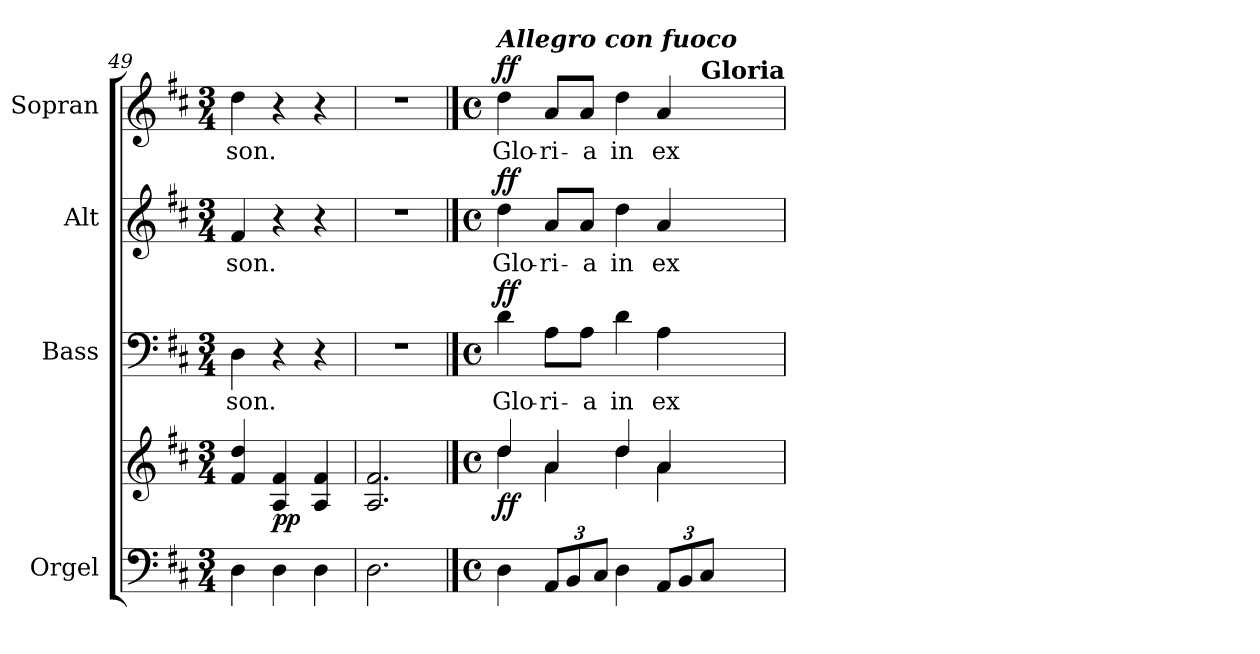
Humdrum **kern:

**kern	**kern	**dynam	**kern	**text	**dynam	**kern	**text	**dynam	**kern	**text	**dynam
*part4	*part4	*part4	*part3	*part3	*part3	*part2	*part2	*part2	*part1	*part1	*part1
*staff5	*staff4	*staff4/5	*staff3	*staff3	*staff3	*staff2	*staff2	*staff2	*staff1	*staff1	*staff1
*I"Orgel	*	*	*I"Bass	*	*	*I"Alt	*	*	*I"Sopran	*	*
*	*	*	*I'B.	*	*	*I'A.	*	*	*I'S.	*	*
*clefF4	*clefG2	*	*clefF4	*	*	*clefG2	*	*	*clefG2	*	*
*k[f#c#]	*k[f#c#]	*	*k[f#c#]	*	*	*k[f#c#]	*	*	*k[f#c#]	*	*
*D:	*D:	*	*D:	*	*	*D:	*	*	*D:	*	*
*M3/4	*M3/4	*	*M3/4	*	*	*M3/4	*	*	*M3/4	*	*
=49	=49	=49	=49	=49	=49	=49	=49	=49	=49	=49	=49
!	!	!	!	!LO:LY:b	!	!	!LO:LY:b	!	!	!LO:LY:b	!
4D\	4f#/ 4dd/	.	4D\	-son.	.	4f#/	-son.	.	4dd\	-son.	.
!	!	!LO:DY:b	!	!	!	!	!	!	!	!	!
4D\	4A/ 4f#/	pp	4r	.	.	4r	.	.	4r	.	.
4D\	4A/ 4f#/	.	4r	.	.	4r	.	.	4r	.	.
=50	=50	=50	=50	=50	=50	=50	=50	=50	=50	=50	=50
2.D\	2.A/ 2.f#/	.	2.r	.	.	2.r	.	.	2.r	.	.
!!LO:PB:g=z
==51	==51	==51	==51	==51	==51	==51	==51	==51	==51	==51	==51
*M4/4	*M4/4	*	*M4/4	*	*	*M4/4	*	*	*M4/4	*	*
*met(c)	*met(c)	*	*met(c)	*	*	*met(c)	*	*	*met(c)	*	*
*	*^	*	*	*	*	*	*	*	*	*	*
!	!	!	!	!	!	!	!	!	!	!LO:TX:a:Bi:t=Allegro con fuoco	!	!
!	!	!	!LO:DY:b	!	!LO:LY:b	!LO:DY:a	!	!LO:LY:b	!LO:DY:a	!	!LO:LY:b	!LO:DY:a
4D\	4dd/	4dd\	ff	4d\	Glo-	ff	4dd\	Glo-	ff	4dd\	Glo-	ff
!	!	!	!	!	!LO:LY:b	!	!	!LO:LY:b	!	!	!LO:LY:b	!
12AA/L	4a/	4a\	.	8A\L	-ri-	.	8a/L	-ri-	.	8a/L	-ri-	.
12BB/	.	.	.	.	.	.	.	.	.	.	.	.
!	!	!	!	!	!LO:LY:b	!	!	!LO:LY:b	!	!	!LO:LY:b	!
.	.	.	.	8A\J	-a	.	8a/J	-a	.	8a/J	-a	.
12C#/J	.	.	.	.	.	.	.	.	.	.	.	.
!	!	!	!	!	!LO:LY:b	!	!	!LO:LY:b	!	!	!LO:LY:b	!
4D\	4dd/	4dd\	.	4d\	in	.	4dd\	in	.	4dd\	in	.
!	!	!	!	!	!LO:LY:b	!	!	!LO:LY:b	!	!	!LO:LY:b	!
12AA/L	4a/	4a\	.	4A\	ex-	.	4a/	ex-	.	4a/	ex-	.
12BB/	.	.	.	.	.	.	.	.	.	.	.	.
12C#/J	.	.	.	.	.	.	.	.	.	.	.	.
2ryy	2ryy	2ryy	.	2ryy	.	.	2ryy	.	.	2ryy	.	.
!	!	!	!	!	!	!	!	!	!	!LO:TX:a:B:t=Gloria	!	!
*	*v	*v	*	*	*	*	*	*	*	*	*	*
=	=	=	=	=	=	=	=	=	=	=	=
*-	*-	*-	*-	*-	*-	*-	*-	*-	*-	*-	*-
